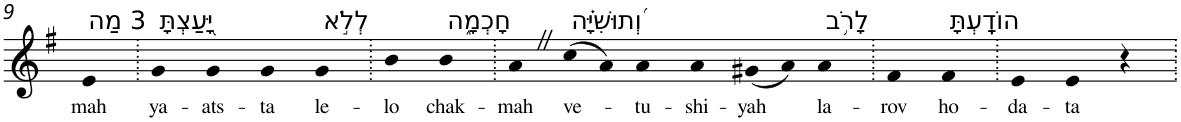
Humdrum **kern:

**kern	**text
*part1	*part1
*staff1	*staff1
*I"Piano	*
*I'Pno	*
!!LO:PB:g=z
*clefG2	*
*k[f#]	*
*G:	*
=9	=9
!LO:TX:a:t=3 מַה	!
!	!LO:LY:b
4e	mah
=10.	=10.
!LO:TX:a:t=יָּ֭עַצְתָּ	!
!	!LO:LY:b
4g	ya-
!	!LO:LY:b
4g	-ats-
!	!LO:LY:b
4g	-ta
!LO:TX:a:t=לְלֹ֣א	!
!	!LO:LY:b
4g	le-
=11.	=11.
!	!LO:LY:b
4b	-lo
!LO:TX:a:t=חָכְמָ֑ה	!
!	!LO:LY:b
4b	chak-
=12.	=12.
!	!LO:LY:b
4aZ	-mah
!LO:TX:a:t=וְ֝תוּשִׁיָּ֗ה	!
!	!LO:LY:b
(8cc	ve-
8a)	.
!	!LO:LY:b
4a	-tu-
!	!LO:LY:b
4a	-shi-
!	!LO:LY:b
(8g#X	-yah
8a)	.
!LO:TX:a:t=לָרֹ֥ב	!
!	!LO:LY:b
4a	la-
=13.	=13.
!	!LO:LY:b
4f#	-rov
!LO:TX:a:t=הוֹדָֽעְתָּ	!
!	!LO:LY:b
4f#	ho-
=14.	=14.
!	!LO:LY:b
4e	-da-
!	!LO:LY:b
4e	-ta
4r	.
=.	=.
*-	*-
